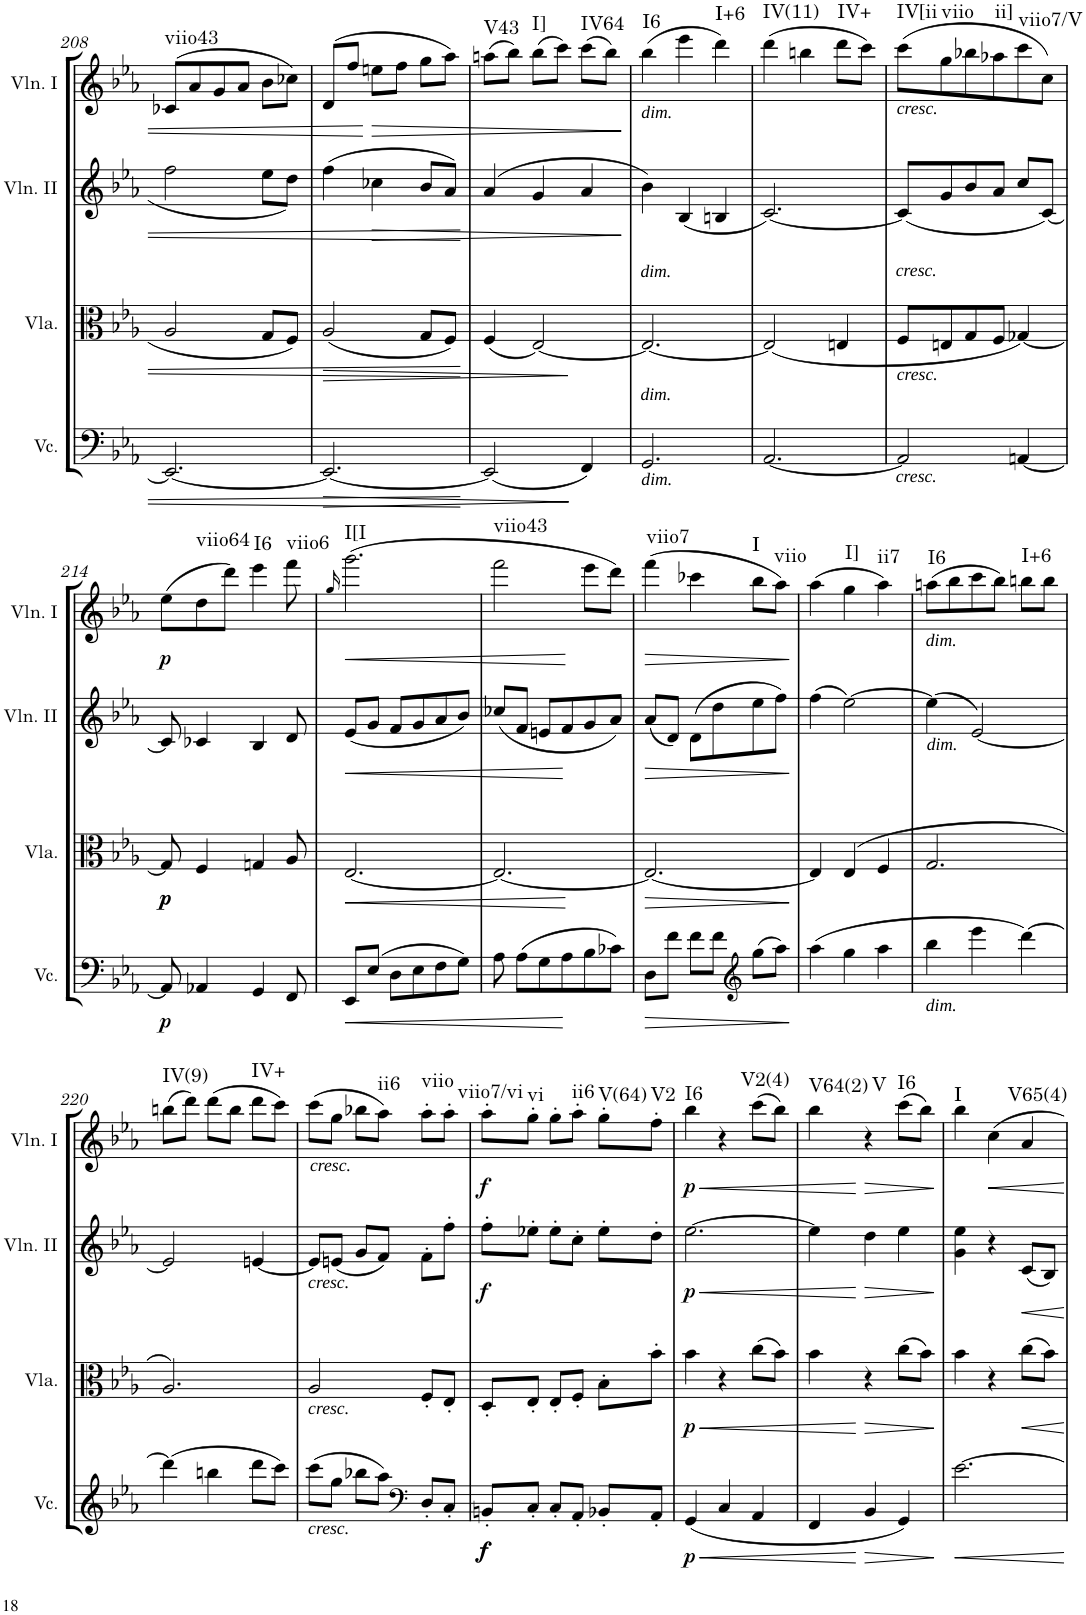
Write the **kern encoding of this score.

**kern	**dynam	**kern	**dynam	**kern	**dynam	**kern	**dynam	**harte
*part4	*part4	*part3	*part3	*part2	*part2	*part1	*part1	*part1
*staff4	*staff4	*staff3	*staff3	*staff2	*staff2	*staff1	*staff1	*
*I"Violoncello	*	*I"Viola	*	*I"Violin II	*	*I"Violin I	*	*
*I'Vc.	*	*I'Vla.	*	*I'Vln. II	*	*I'Vln. I	*	*
!!LO:PB:g=z
*clefG2	*	*clefC3	*	*clefG2	*	*clefG2	*	*
*k[b-e-a-]	*	*k[b-e-a-]	*	*k[b-e-a-]	*	*k[b-e-a-]	*	*
*E-:	*	*E-:	*	*E-:	*	*E-:	*	*
*M3/4	*	*M3/4	*	*M3/4	*	*M3/4	*	*
=208	=208	=208	=208	=208	=208	=208	=208	=208
!	!	!	!	!	!	!	!	!LO:H:kt=viio43
2.EE-/_	.	2A-/	.	2ff\	.	(8c-X/L	.	N
.	.	.	.	.	.	8a-/	.	.
.	.	.	.	.	.	8g/	.	.
.	.	.	.	.	.	8a-/J	.	.
.	.	8G/L	.	8ee-\L	.	8b-\L	.	.
.	.	8F/J	.	8dd\J	.	8cc-X\J)	.	.
=209	=209	=209	=209	=209	=209	=209	=209	=209
!	!LO:HP:b	!	!LO:HP:b	!	!	!	!	!
2.EE-/_	>	(2A-/	>	(4ff\	.	(8d/L	.	.
.	.	.	.	.	.	8ff/J	.	.
!	!	!	!	!	!LO:HP:b	!	!LO:HP:b	!
.	.	.	.	4cc-X\	>	8een\L	>	.
.	.	.	.	.	.	8ff\J	.	.
.	.	8G/L	.	8b-/L	.	8gg\L	.	.
.	.	8F/J)	.	8a-/J)	.	8aa-\J)	.	.
=210	=210	=210	=210	=210	=210	=210	=210	=210
!	!	!	!	!	!	!	!	!LO:H:kt=V43
(2EE-/]	.	(4F/	.	(4a-/	.	(8aan\L	.	N
.	.	.	.	.	.	8bb-\J)	.	.
!	!	!	!	!	!	!	!	!LO:H:kt=I]
.	.	[2E-/)	.	4g/	.	(8bb-\L	.	N
.	.	.	.	.	.	8ccc\J)	.	.
!	!	!	!	!	!	!	!	!LO:H:kt=IV64
4FF/)	.	.	.	4a-/	.	(8ccc\L	.	N
.	.	.	.	.	.	8bb-\J)	.	.
.	]	.	]	.	]	.	]	.
=211	=211	=211	=211	=211	=211	=211	=211	=211
!	!	!	!	!	!	!LO:TX:b:i:t=dim.	!	!
!	!	!LO:TX:a:i:t=dim.	!	!	!	!	!	!
!LO:TX:a:i:t=dim.	!	!	!	!	!	!	!	!
!LO:TX:b:i:t=dim.	!	!	!	!	!	!	!	!LO:H:kt=I6
2.GG/	.	2.E-/_	.	4b-\)	.	(4bb-\	.	N
.	.	.	.	(4B-/	.	4eee-\	.	.
!	!	!	!	!	!	!	!	!LO:H:kt=I+6
.	.	.	.	4Bn/	.	4ddd\)	.	N
=212	=212	=212	=212	=212	=212	=212	=212	=212
!	!	!	!	!	!	!	!	!LO:H:kt=IV(11)
[2.AA-/	.	(<2E-/]	.	[2.c/)	.	(4ddd\	.	N
.	.	.	.	.	.	4bbn\	.	.
!	!	!	!	!	!	!	!	!LO:H:kt=IV+
.	.	4En/	.	.	.	8ddd\L	.	N
.	.	.	.	.	.	8ccc\J)	.	.
=213	=213	=213	=213	=213	=213	=213	=213	=213
!	!	!	!	!	!	!LO:TX:b:i:t=cresc.	!	!
!	!	!LO:TX:b:i:t=cresc.	!	!	!	!	!	!
!	!	!LO:TX:a:i:t=cresc.	!	!	!	!	!	!
!LO:TX:b:i:t=cresc.	!	!	!	!	!	!	!	!LO:H:kt=IV[ii
2AA-/]	.	8F/L	.	(8c/L]	.	(8ccc\L	.	N
!	!	!	!	!	!	!	!	!LO:H:kt=viio
.	.	8En/	.	8g/	.	8gg\	.	N
.	.	8G/	.	8b-/	.	8bb-X\	.	.
!	!	!	!	!	!	!	!	!LO:H:kt=ii]
.	.	8F/J	.	8a-/J	.	8aa-X\	.	N
!	!	!	!	!	!	!	!	!LO:H:kt=viio7/V
[4AAn/	.	[4G-X/)	.	8cc/L	.	8ccc\	.	N
.	.	.	.	[8c/J)	.	8cc\J)	.	.
!!LO:LB:g=z
=214	=214	=214	=214	=214	=214	=214	=214	=214
!	!LO:DY:b	!	!LO:DY:b	!	!	!	!	!
!	!	!	!LO:DY:n=1:b	!	!	!	!LO:DY:b	!
8AA/]	p	8G-/]	p p	8c/]	.	(8ee-\L	p	.
!	!	!	!	!	!	!	!	!LO:H:kt=viio64
4AA-X/	.	4F/	.	4c-X/	.	8dd\	.	N
.	.	.	.	.	.	8ddd\J)	.	.
!	!	!	!	!	!	!	!	!LO:H:kt=I6
4GG/	.	4Gn/	.	4B-/	.	4eee-\	.	N
!	!	!	!	!	!	!	!	!LO:H:kt=viio6
8FF/	.	8A-/	.	8d/	.	8fff\	.	N
=215	=215	=215	=215	=215	=215	=215	=215	=215
.	.	.	.	.	.	16qgg/	.	.
!	!LO:HP:b	!	!LO:HP:b	!	!LO:HP:b	!	!	!LO:H:kt=I[I
8EE-/L	<	[2.E-/	<	(8e-/L	<	(2.ggg\	.	N
(8E-/J	.	.	.	8g/J	.	.	.	.
8D\L	.	.	.	8f/L	.	.	.	.
8E-\	.	.	.	8g/	.	.	.	.
8F\	.	.	.	8a-/	.	.	.	.
8G\J)	.	.	.	8b-/J)	.	.	.	.
=216	=216	=216	=216	=216	=216	=216	=216	=216
!	!	!	!	!	!	!	!	!LO:H:kt=viio43
8A-\	.	2.E-/_	.	(8cc-X/L	.	2fff\	.	N
(8A-\L	.	.	.	8f/J	.	.	.	.
8G\	.	.	.	8en/L	.	.	.	.
8A-\	.	.	.	8f/	.	.	.	.
8B-\	.	.	.	8g/	.	8eee-\L	.	.
8c-X\J)	.	.	.	8a-/J)	.	8ddd\J)	.	.
.	[	.	[	.	[	.	.	.
=217	=217	=217	=217	=217	=217	=217	=217	=217
!	!LO:HP:b	!	!LO:HP:b	!	!LO:HP:b	!	!LO:HP:b	!LO:H:kt=viio7
8D\L	>	2.E-/_	>	(8a-/L	>	(4fff\	>	N
8f\J	.	.	.	8d/J)	.	.	.	.
8f\L	.	.	.	(8d\L	.	4ccc-X\	.	.
8f\J	.	.	.	8dd\	.	.	.	.
*clefG2	*	*	*	*	*	*	*	*
!	!	!	!	!	!	!	!	!LO:H:kt=I
(8gg\L	.	.	.	8ee-\	.	8bb-\L	.	N
!	!	!	!	!	!	!	!	!LO:H:kt=viio
8aa-\J)	.	.	.	8ff\J)	.	8aa-\J)	.	N
.	]	.	]	.	]	.	]	.
=218	=218	=218	=218	=218	=218	=218	=218	=218
(4aa-\	.	4E-/]	.	(4ff\	.	(4aa-\	.	.
!	!	!	!	!	!	!	!	!LO:H:kt=I]
4gg\	.	(>4E-/	.	[2ee-\)	.	4gg\	.	N
!	!	!	!	!	!	!	!	!LO:H:kt=ii7
4aa-\	.	4F/	.	.	.	4aa-\)	.	N
=219	=219	=219	=219	=219	=219	=219	=219	=219
!	!	!	!	!	!	!LO:TX:b:i:t=dim.	!	!
!	!	!	!	!LO:TX:b:i:t=dim.	!	!	!	!
!LO:TX:b:i:t=dim.	!	!	!	!	!	!	!	!LO:H:kt=I6
4bb-\	.	2.G/	.	(4ee-\]	.	(8aan\L	.	N
.	.	.	.	.	.	8bb-\	.	.
4eee-\	.	.	.	[2e-/)	.	8ccc\	.	.
.	.	.	.	.	.	8bb-\J)	.	.
!	!	!	!	!	!	!	!	!LO:H:kt=I+6
[4ddd\)	.	.	.	.	.	8bbn\L	.	N
.	.	.	.	.	.	8bb\J	.	.
!!LO:LB:g=z
=220	=220	=220	=220	=220	=220	=220	=220	=220
!	!	!	!	!	!	!	!	!LO:H:kt=IV(9)
(4ddd\]	.	2.A-/)	.	2e-/]	.	(8bbn\L	.	N
.	.	.	.	.	.	8ddd\J)	.	.
4bbn\	.	.	.	.	.	(8ddd\L	.	.
.	.	.	.	.	.	8bb\J	.	.
!	!	!	!	!	!	!	!	!LO:H:kt=IV+
8ddd\L	.	.	.	[4en/	.	8ddd\L	.	N
8ccc\J)	.	.	.	.	.	8ccc\J)	.	.
=221	=221	=221	=221	=221	=221	=221	=221	=221
!	!	!	!	!	!	!LO:TX:b:i:t=cresc.	!	!
!	!	!	!	!LO:TX:b:i:t=cresc.	!	!	!	!
!	!	!LO:TX:b:i:t=cresc.	!	!	!	!	!	!
!LO:TX:b:i:t=cresc.	!	!	!	!	!	!	!	!
(8ccc\L	.	2A-/	.	8e/L]	.	(8ccc\L	.	.
8gg\J	.	.	.	(8en/J	.	8gg\J	.	.
8bb-X\L	.	.	.	8g/L	.	8bb-X\L	.	.
!	!	!	!	!	!	!	!	!LO:H:kt=ii6
8aa-\J)	.	.	.	8f/J)	.	8aa-\J)	.	N
*clefF4	*	*	*	*	*	*	*	*
!	!	!	!	!	!	!	!	!LO:H:kt=viio
8D'/L	.	8F'/L	.	8f'\L	.	8aa-'\L	.	N
8C'/J	.	8E-'/J	.	8ff'\J	.	8aa-'\J	.	.
=222	=222	=222	=222	=222	=222	=222	=222	=222
!	!LO:DY:b	!	!	!	!	!	!	!
!	!LO:DY:n=1:b	!	!	!	!LO:DY:b	!	!LO:DY:b	!LO:H:kt=viio7/vi
8BBn'/L	f f	8D'/L	.	8ff'\L	f	8aa-'\L	f	N
!	!	!	!	!	!	!	!	!LO:H:kt=vi
8C'/J	.	8E-'/J	.	8ee-X'\J	.	8gg'\J	.	N
8C'/L	.	8E-'/L	.	8ee-'\L	.	8gg'\L	.	.
!	!	!	!	!	!	!	!	!LO:H:kt=ii6
8AA-'/J	.	8F'/J	.	8cc'\J	.	8aa-'\J	.	N
!	!	!	!	!	!	!	!	!LO:H:kt=V(64)
8BB-X'/L	.	8B-'\L	.	8ee-'\L	.	8gg'\L	.	N
!	!	!	!	!	!	!	!	!LO:H:kt=V2
8AA-'/J	.	8b-'\J	.	8dd'\J	.	8ff'\J	.	N
=223	=223	=223	=223	=223	=223	=223	=223	=223
!	!LO:HP:b	!	!LO:HP:b	!	!LO:HP:b	!	!LO:HP:b	!
!	!LO:DY:n=1:b	!	!LO:DY:n=1:b	!	!LO:DY:n=1:b	!	!LO:DY:n=1:b	!LO:H:kt=I6
(4GG/	< p	4b-\	< p	[2.ee-\	< p	4bb-\	< p	N
4C/	.	4r	.	.	.	4r	.	.
!	!	!	!	!	!	!	!	!LO:H:kt=V2(4)
4AA-/	.	(8cc\L	.	.	.	(8ccc\L	.	N
.	.	8b-\J)	.	.	.	8bb-\J)	.	.
=224	=224	=224	=224	=224	=224	=224	=224	=224
!	!	!	!	!	!	!	!	!LO:H:kt=V64(2)
4FF/	.	4b-\	.	4ee-\]	.	4bb-\	.	N
!	!LO:HP:n=1:b	!	!LO:HP:n=1:b	!	!LO:HP:n=1:b	!	!LO:HP:n=1:b	!LO:H:kt=V
4BB-/	[ >	4r	[ >	4dd\	[ >	4r	[ >	N
!	!	!	!	!	!	!	!	!LO:H:kt=I6
4GG/)	.	(8cc\L	.	4ee-\	.	(8ccc\L	.	N
.	.	8b-\J)	.	.	.	8bb-\J)	.	.
.	]	.	]	.	]	.	]	.
=225	=225	=225	=225	=225	=225	=225	=225	=225
!	!	!	!	!	!	!	!	!LO:H:kt=I
[2.e-\	.	4b-\	.	4g\ 4ee-\	.	4bb-\	.	N
.	.	4r	.	4r	.	4cc\	.	.
!	!	!	!	!	!	!	!	!LO:H:kt=V65(4)
.	.	(8cc\L	.	(8c/L	.	4a-/	.	N
.	.	8b-\J)	.	8B-/J)	.	.	.	.
=	=	=	=	=	=	=	=	=
*-	*-	*-	*-	*-	*-	*-	*-	*-
